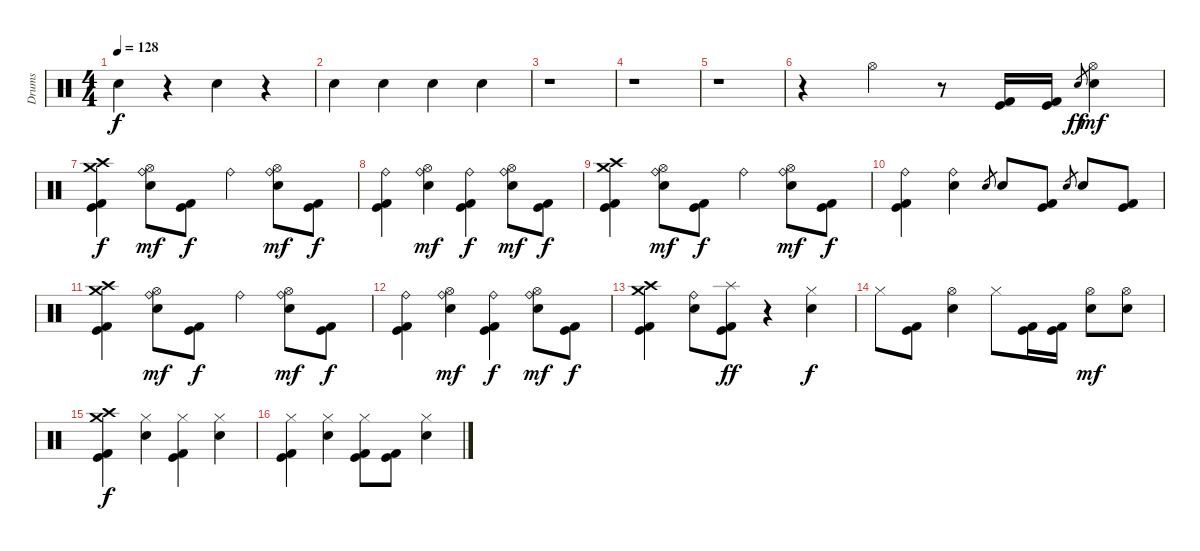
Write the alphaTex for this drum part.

\track ("Drums" "Drums") {instrument percussion}
\staff {score}
\articulation defaults
\ts (4 4)
\tempo 128
\clef neutral
\ks c "Electric Snare (hit)".4{dy f}
r.4 "Electric Snare (hit)".4 r.4 |
"Electric Snare (hit)".4 "Electric Snare (hit)".4 "Electric Snare (hit)".4 "Electric Snare (hit)".4 |
r.1 |
r.1 |
r.1 |
r.4 "Hi-Hat (open)".4 r.8 ("Kick (hit) 2" "Kick (hit)").16 ("Kick (hit) 2" "Kick (hit)").16 "Electric Snare (hit)".8{gr dy ff} ("Hi-Hat (open)" "Electric Snare (hit)").4{dy mf} |
("Crash medium (hit)" "Crash high (hit)" "Kick (hit) 2" "Kick (hit)").4{dy f} ("Ride (bell)" "Hi-Hat (open)" "Electric Snare (hit)").8{dy mf} ("Kick (hit)" "Kick (hit) 2").8{dy f} "Ride (bell)".4 ("Ride (bell)" "Hi-Hat (open)" "Electric Snare (hit)").8{dy mf} ("Kick (hit) 2" "Kick (hit)").8{dy f} |
("Ride (bell)" "Kick (hit) 2" "Kick (hit)").4 ("Ride (bell)" "Hi-Hat (open)" "Electric Snare (hit)").4{dy mf} ("Ride (bell)" "Kick (hit) 2" "Kick (hit)").4{dy f} ("Ride (bell)" "Hi-Hat (open)" "Electric Snare (hit)").8{dy mf} ("Kick (hit) 2" "Kick (hit)").8{dy f} |
("Crash medium (hit)" "Crash high (hit)" "Kick (hit) 2" "Kick (hit)").4 ("Ride (bell)" "Hi-Hat (open)" "Electric Snare (hit)").8{dy mf} ("Kick (hit)" "Kick (hit) 2").8{dy f} "Ride (bell)".4 ("Ride (bell)" "Hi-Hat (open)" "Electric Snare (hit)").8{dy mf} ("Kick (hit) 2" "Kick (hit)").8{dy f} |
("Ride (bell)" "Kick (hit) 2" "Kick (hit)").4 ("Ride (bell)" "Electric Snare (hit)").4 "Electric Snare (hit)".8{gr} "Electric Snare (hit)".8 ("Kick (hit) 2" "Kick (hit)").8 "Electric Snare (hit)".8{gr} "Electric Snare (hit)".8 ("Kick (hit) 2" "Kick (hit)").8 |
("Crash medium (hit)" "Crash high (hit)" "Kick (hit) 2" "Kick (hit)").4 ("Ride (bell)" "Hi-Hat (open)" "Electric Snare (hit)").8{dy mf} ("Kick (hit)" "Kick (hit) 2").8{dy f} "Ride (bell)".4 ("Ride (bell)" "Hi-Hat (open)" "Electric Snare (hit)").8{dy mf} ("Kick (hit) 2" "Kick (hit)").8{dy f} |
("Ride (bell)" "Kick (hit) 2" "Kick (hit)").4 ("Ride (bell)" "Hi-Hat (open)" "Electric Snare (hit)").4{dy mf} ("Ride (bell)" "Kick (hit) 2" "Kick (hit)").4{dy f} ("Ride (bell)" "Hi-Hat (open)" "Electric Snare (hit)").8{dy mf} ("Kick (hit) 2" "Kick (hit)").8{dy f} |
("Crash medium (hit)" "Crash high (hit)" "Kick (hit) 2" "Kick (hit)").4 ("Ride (bell)" "Electric Snare (hit)").8 ("Splash (hit)" "Kick (hit) 2" "Kick (hit)").8{dy ff} r.4 ("Hi-Hat (closed)" "Electric Snare (hit)").4{dy f} |
"Hi-Hat (closed)".8 ("Kick (hit) 2" "Kick (hit)").8 ("Hi-Hat (open)" "Electric Snare (hit)").4 "Hi-Hat (closed)".8 ("Kick (hit) 2" "Kick (hit)").16 ("Kick (hit) 2" "Kick (hit)").16 ("Hi-Hat (open)" "Electric Snare (hit)").8{dy mf} ("Hi-Hat (open)" "Electric Snare (hit)").8 |
("Crash medium (hit)" "Crash high (hit)" "Kick (hit) 2" "Kick (hit)").4{dy f} ("Hi-Hat (closed)" "Electric Snare (hit)").4 ("Hi-Hat (closed)" "Kick (hit) 2" "Kick (hit)").4 ("Hi-Hat (closed)" "Electric Snare (hit)").4 |
("Hi-Hat (closed)" "Kick (hit) 2" "Kick (hit)").4 ("Hi-Hat (closed)" "Electric Snare (hit)").4 ("Hi-Hat (closed)" "Kick (hit) 2" "Kick (hit)").8 ("Kick (hit) 2" "Kick (hit)").8 ("Hi-Hat (closed)" "Electric Snare (hit)").4
